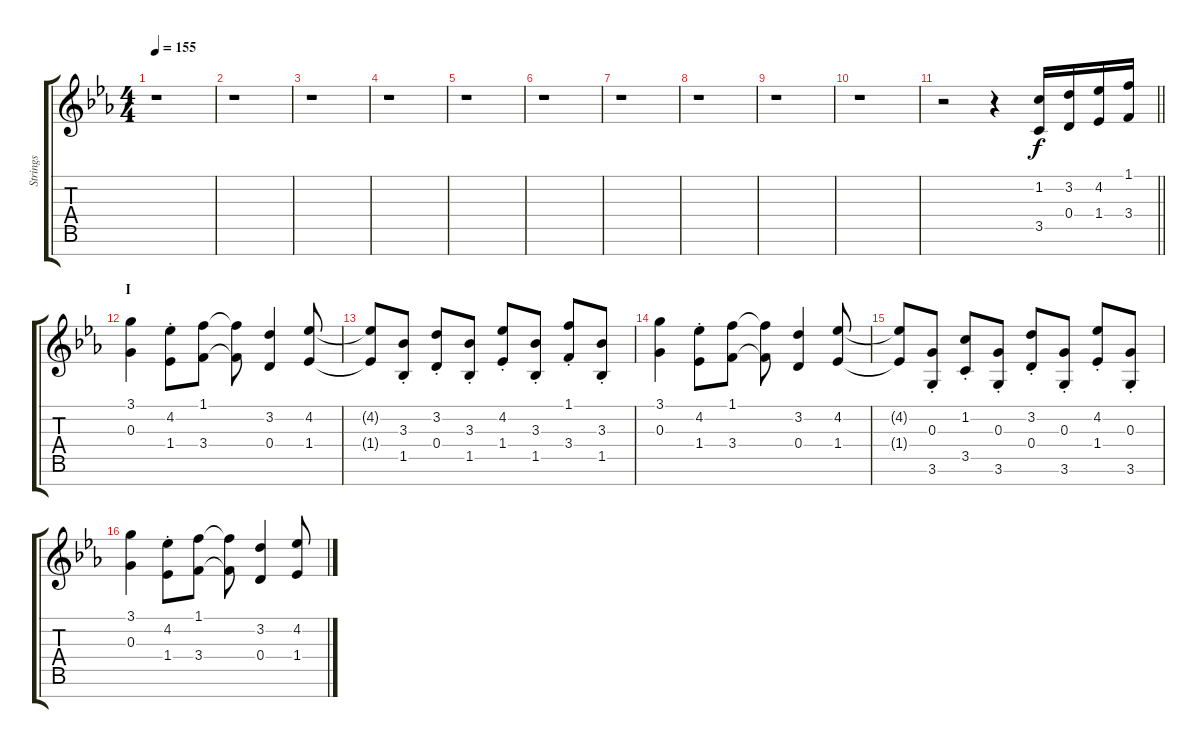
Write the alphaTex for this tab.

\track ("Strings" "Strings") {instrument stringensemble1}
\staff {score tabs}
\tuning (E5 B4 G4 D4 A3 E3 B2) {hide}
\ts (4 4)
\tempo 155
\clef g2
\ks eb
r.1{dy f} |
r.1 |
r.1 |
r.1 |
r.1 |
r.1 |
r.1 |
r.1 |
r.1 |
r.1 |
\barLineRight lightlight
r.2 r.4 (1.2 3.5).16 (3.2 0.4).16 (4.2 1.4).16 (1.1 3.4).16 |
\section ("" "I")
(3.1 0.3).4 (4.2{st} 1.4{st}).8 (1.1 3.4).8 (1.1{t} 3.4{t}).8 (3.2 0.4).4 (4.2 1.4).8 |
(4.2{t} 1.4{t}).8 (3.3{st} 1.5{st}).8 (3.2{st} 0.4{st}).8 (3.3{st} 1.5{st}).8 (4.2{st} 1.4{st}).8 (3.3{st} 1.5{st}).8 (1.1{st} 3.4{st}).8 (3.3{st} 1.5{st}).8 |
(3.1 0.3).4 (4.2{st} 1.4{st}).8 (1.1 3.4).8 (1.1{t} 3.4{t}).8 (3.2 0.4).4 (4.2 1.4).8 |
(4.2{t} 1.4{t}).8 (0.3{st} 3.6{st}).8 (1.2{st} 3.5{st}).8 (0.3{st} 3.6{st}).8 (3.2{st} 0.4{st}).8 (0.3{st} 3.6{st}).8 (4.2{st} 1.4{st}).8 (0.3{st} 3.6{st}).8 |
(3.1 0.3).4 (4.2{st} 1.4{st}).8 (1.1 3.4).8 (1.1{t} 3.4{t}).8 (3.2 0.4).4 (4.2 1.4).8
